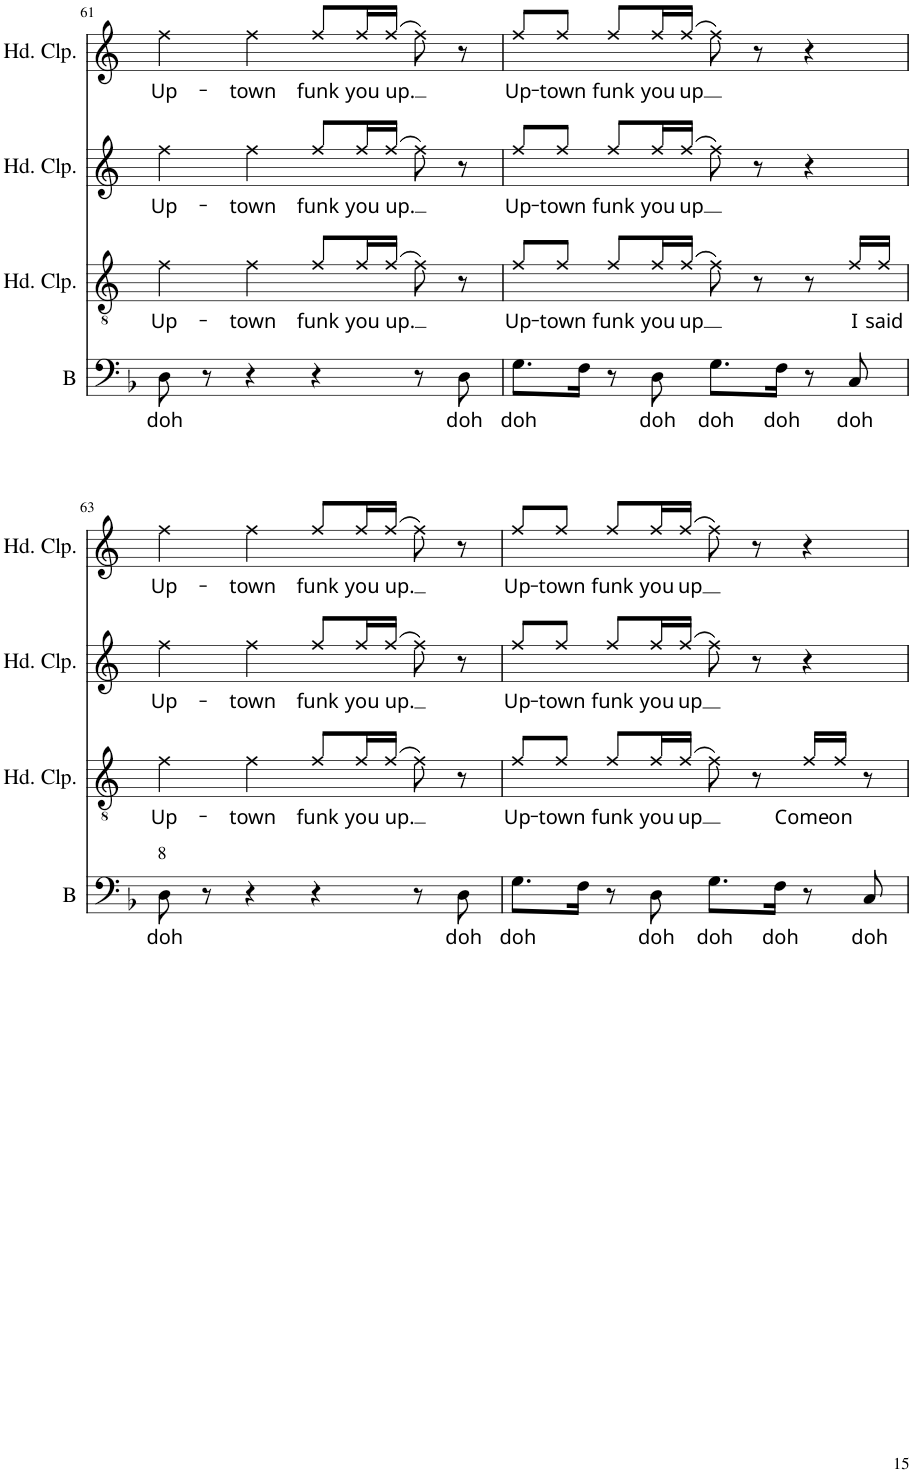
**kern	**kern	**text	**kern	**text	**kern	**text	**kern	**text
*part5	*part4	*part4	*part3	*part3	*part2	*part2	*part1	*part1
*staff5	*staff4	*staff4	*staff3	*staff3	*staff2	*staff2	*staff1	*staff1
*I"Piano	*I"Bass	*	*I"Tenor	*	*I"Alto	*	*I"Soprano	*
*I'Pno	*I'B	*	*I'T	*	*I'A	*	*I'S	*
!!LO:PB:g=z
*clefF4	*clefF4	*	*clefGv2	*	*clefG2	*	*clefG2	*
*k[b-]	*k[b-]	*	*k[b-]	*	*k[b-]	*	*k[b-]	*
*M4/4	*M4/4	*	*M4/4	*	*M4/4	*	*M4/4	*
=61	=61	=61	=61	=61	=61	=61	=61	=61
!	!	!LO:LY:b	!	!LO:LY:b	!	!LO:LY:b	!	!LO:LY:b
8D	8D\	doh	4a\	Up-	4b-\	Up-	4b-\	Up-
8r	8r	.	.	.	.	.	.	.
!	!	!	!	!LO:LY:b	!	!LO:LY:b	!	!LO:LY:b
4r	4r	.	4a\	-town	4b-\	-town	4b-\	-town
!	!	!	!	!LO:LY:b	!	!LO:LY:b	!	!LO:LY:b
4r	4r	.	8a/L	funk	8b-/L	funk	8b-/L	funk
!	!	!	!	!LO:LY:b	!	!LO:LY:b	!	!LO:LY:b
.	.	.	16a/L	you	16b-/L	you	16b-/L	you
!	!	!	!	!LO:LY:b	!	!LO:LY:b	!	!LO:LY:b
.	.	.	(16a/JJ	up.	(16b-/JJ	up.	(16b-/JJ	up.
8r	8r	.	8a\)	.	8b-\)	.	8b-\)	.
!	!	!LO:LY:b	!	!	!	!	!	!
8D	8D\	doh	8r	.	8r	.	8r	.
=62	=62	=62	=62	=62	=62	=62	=62	=62
!	!	!LO:LY:b	!	!LO:LY:b	!	!LO:LY:b	!	!LO:LY:b
8.G\L	8.G\L	doh	8a/L	Up-	8b-/L	Up-	8b-/L	Up-
!	!	!	!	!LO:LY:b	!	!LO:LY:b	!	!LO:LY:b
.	.	.	8a/J	-town	8b-/J	-town	8b-/J	-town
16F\Jk	16F\Jk	.	.	.	.	.	.	.
!	!	!	!	!LO:LY:b	!	!LO:LY:b	!	!LO:LY:b
8r	8r	.	8a/L	funk	8b-/L	funk	8b-/L	funk
!	!	!LO:LY:b	!	!LO:LY:b	!	!LO:LY:b	!	!LO:LY:b
8D	8D\	doh	16a/L	you	16b-/L	you	16b-/L	you
!	!	!	!	!LO:LY:b	!	!LO:LY:b	!	!LO:LY:b
.	.	.	(16a/JJ	up	(16b-/JJ	up	(16b-/JJ	up
!	!	!LO:LY:b	!	!	!	!	!	!
8.G\L	8.G\L	doh	8a\)	.	8b-\)	.	8b-\)	.
.	.	.	8r	.	8r	.	8r	.
!	!	!LO:LY:b	!	!	!	!	!	!
16F\Jk	16F\Jk	doh	.	.	.	.	.	.
8r	8r	.	8r	.	4r	.	4r	.
!	!	!LO:LY:b	!	!LO:LY:b	!	!	!	!
8C	8C/	doh	16a/LL	I	.	.	.	.
!	!	!	!	!LO:LY:b	!	!	!	!
.	.	.	16a/JJ	said	.	.	.	.
!!LO:LB:g=z
=63	=63	=63	=63	=63	=63	=63	=63	=63
!	!LO:TX:a:t=8	!	!	!	!	!	!	!
!	!	!LO:LY:b	!	!LO:LY:b	!	!LO:LY:b	!	!LO:LY:b
8D	8D\	doh	4a\	Up-	4b-\	Up-	4b-\	Up-
8r	8r	.	.	.	.	.	.	.
!	!	!	!	!LO:LY:b	!	!LO:LY:b	!	!LO:LY:b
4r	4r	.	4a\	-town	4b-\	-town	4b-\	-town
!	!	!	!	!LO:LY:b	!	!LO:LY:b	!	!LO:LY:b
4r	4r	.	8a/L	funk	8b-/L	funk	8b-/L	funk
!	!	!	!	!LO:LY:b	!	!LO:LY:b	!	!LO:LY:b
.	.	.	16a/L	you	16b-/L	you	16b-/L	you
!	!	!	!	!LO:LY:b	!	!LO:LY:b	!	!LO:LY:b
.	.	.	(16a/JJ	up.	(16b-/JJ	up.	(16b-/JJ	up.
8r	8r	.	8a\)	.	8b-\)	.	8b-\)	.
!	!	!LO:LY:b	!	!	!	!	!	!
8D	8D\	doh	8r	.	8r	.	8r	.
=64	=64	=64	=64	=64	=64	=64	=64	=64
!	!	!LO:LY:b	!	!LO:LY:b	!	!LO:LY:b	!	!LO:LY:b
8.G\L	8.G\L	doh	8a/L	Up-	8b-/L	Up-	8b-/L	Up-
!	!	!	!	!LO:LY:b	!	!LO:LY:b	!	!LO:LY:b
.	.	.	8a/J	-town	8b-/J	-town	8b-/J	-town
16F\Jk	16F\Jk	.	.	.	.	.	.	.
!	!	!	!	!LO:LY:b	!	!LO:LY:b	!	!LO:LY:b
8r	8r	.	8a/L	funk	8b-/L	funk	8b-/L	funk
!	!	!LO:LY:b	!	!LO:LY:b	!	!LO:LY:b	!	!LO:LY:b
8D	8D\	doh	16a/L	you	16b-/L	you	16b-/L	you
!	!	!	!	!LO:LY:b	!	!LO:LY:b	!	!LO:LY:b
.	.	.	(16a/JJ	up	(16b-/JJ	up	(16b-/JJ	up
!	!	!LO:LY:b	!	!	!	!	!	!
8.G\L	8.G\L	doh	8a\)	.	8b-\)	.	8b-\)	.
.	.	.	8r	.	8r	.	8r	.
!	!	!LO:LY:b	!	!	!	!	!	!
16F\Jk	16F\Jk	doh	.	.	.	.	.	.
!	!	!	!	!LO:LY:b	!	!	!	!
8r	8r	.	16a/LL	Come	4r	.	4r	.
!	!	!	!	!LO:LY:b	!	!	!	!
.	.	.	16a/JJ	on	.	.	.	.
!	!	!LO:LY:b	!	!	!	!	!	!
8C	8C/	doh	8r	.	.	.	.	.
=	=	=	=	=	=	=	=	=
*-	*-	*-	*-	*-	*-	*-	*-	*-
